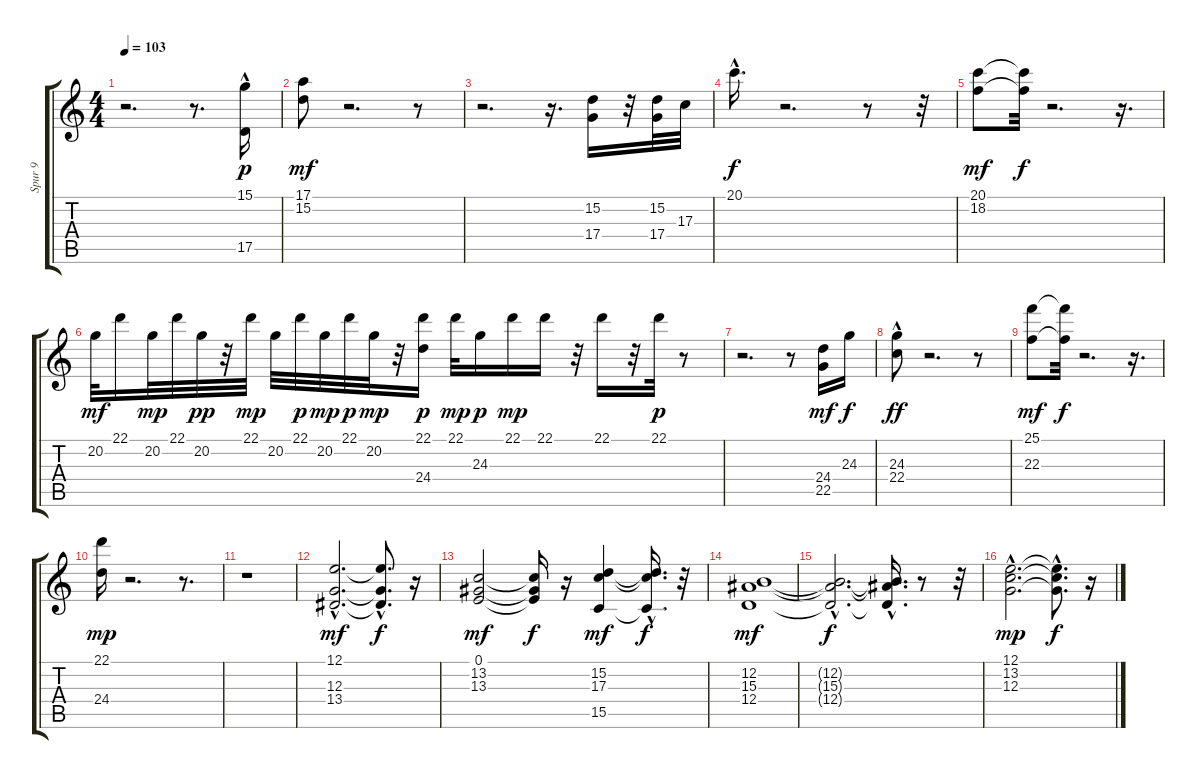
\track ("Spur 9" "Spur 9") {instrument pad1newage}
\staff {score tabs}
\tuning (E4 B3 G3 D3 A2 E2) {hide}
\ts (4 4)
\tempo 103
\clef g2
\ks c
r.2{d dy p instrument pad1newage} r.8{d} (15.1{hac} 17.5{hac}).16 |
(17.1 15.2).8{dy mf} r.2{d} r.8 |
r.2{d} r.16{d} (15.2 17.4).16 r.32 (15.2 17.4).32 17.3.32 |
20.1{hac}.16{d dy f} r.2{d} r.8 r.32 |
(20.1 18.2).8{dy mf} (20.1{t} 18.2{t}).32{dy f} r.2{d} r.16{d} |
20.2.32{dy mf} 22.1.16 20.2.32{dy mp} 22.1.32 20.2.32{dy pp} r.32 22.1.32{dy mp} 20.2.32 22.1.32{dy p} 20.2.32{dy mp} 22.1.32{dy p} 20.2.32{dy mp} r.32 (22.1 24.4).16{dy p} 22.1.32{dy mp} 24.3.16{dy p} 22.1.16{dy mp} 22.1.16 r.32 22.1.16 r.32 22.1.32{dy p} r.8 |
r.2{d} r.8 (24.4 22.5).16{dy mf} 24.3.16{dy f} |
(24.3{hac} 22.4).8{dy ff} r.2{d} r.8 |
(25.1 22.3).8{dy mf} (25.1{t} 22.3{t}).32{dy f} r.2{d} r.16{d} |
(22.1 24.4).16{dy mp} r.2{d} r.8{d} |
r.1 |
(12.1{hac} 12.3{hac} 13.4{hac}).2{d dy mf} (12.1{t} 12.3{t} 13.4{hac t}).8{d dy f} r.16 |
(0.1 13.2 13.3).2{dy mf} (0.1{t} 13.2{t} 13.3{t}).16{dy f} r.16 (15.2 17.3 15.5).4{dy mf} (15.2{t} 17.3{hac t} 15.5{t}).16{d dy f} r.32 |
(12.2 15.3 12.4).1{dy mf} |
(12.2{hac t} 15.3{hac t} 12.4{hac t}).2{d dy f} (12.2{hac t} 15.3{t} 12.4{t}).16{d} r.8 r.32 |
(12.1{hac} 13.2{hac} 12.3{hac}).2{d dy mp} (12.1{t} 13.2{hac t} 12.3{t}).8{d dy f} r.16
